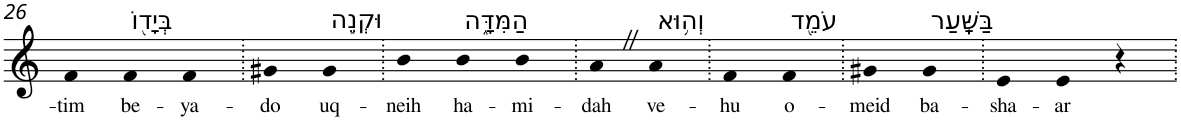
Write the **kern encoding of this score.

**kern	**text
*part1	*part1
*staff1	*staff1
*I"Piano	*
*I'Pno	*
!!LO:PB:g=z
*clefG2	*
*k[]	*
=26	=26
!	!LO:LY:b
4f	-tim
!LO:TX:a:t=בְּיָד֖וֹ	!
!	!LO:LY:b
4f	be-
!	!LO:LY:b
4f	-ya-
=27.	=27.
!	!LO:LY:b
4g#X	-do
!LO:TX:a:t=וּקְנֵ֣ה	!
!	!LO:LY:b
4g#	uq-
=28.	=28.
!	!LO:LY:b
4b	-neih
!LO:TX:a:t=הַמִּדָּ֑ה	!
!	!LO:LY:b
4b	ha-
!	!LO:LY:b
4b	-mi-
=29.	=29.
!	!LO:LY:b
4aZ	-dah
!LO:TX:a:t=וְה֥וּא	!
!	!LO:LY:b
4a	ve-
=30.	=30.
!	!LO:LY:b
4f	-hu
!LO:TX:a:t=עֹמֵ֖ד	!
!	!LO:LY:b
4f	o-
=31.	=31.
!	!LO:LY:b
4g#X	-meid
!LO:TX:a:t=בַּשָּֽׁעַר	!
!	!LO:LY:b
4g#	ba-
=32.	=32.
!	!LO:LY:b
4e	-sha-
!	!LO:LY:b
4e	-ar
4r	.
=.	=.
*-	*-
